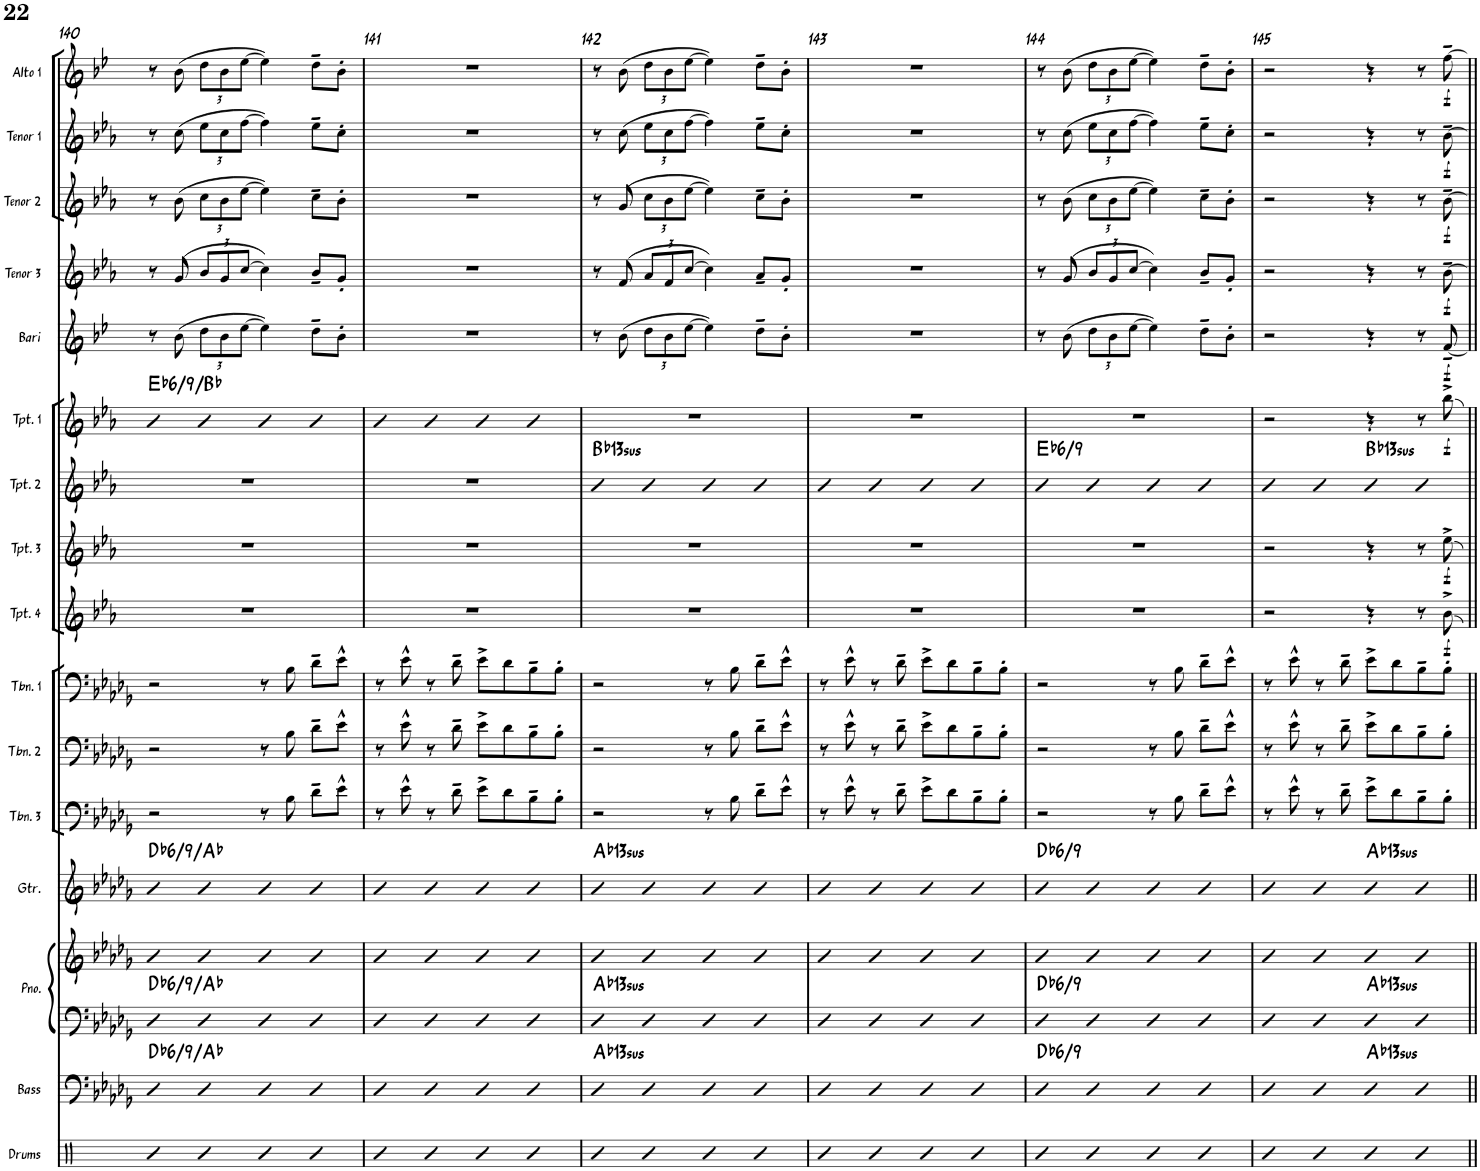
**kern	**kern	**harte	**kern	**kern	**harte	**kern	**harte	**kern	**kern	**kern	**kern	**dynam	**kern	**dynam	**kern	**harte	**kern	**dynam	**harte	**kern	**dynam	**kern	**dynam	**kern	**dynam	**kern	**dynam	**kern	**dynam
*part16	*part15	*part15	*part14	*part14	*part14	*part13	*part13	*part12	*part11	*part10	*part9	*part9	*part8	*part8	*part7	*part7	*part6	*part6	*part6	*part5	*part5	*part4	*part4	*part3	*part3	*part2	*part2	*part1	*part1
*staff17	*staff16	*	*staff15	*staff14	*	*staff13	*	*staff12	*staff11	*staff10	*staff9	*staff9	*staff8	*staff8	*staff7	*	*staff6	*staff6	*	*staff5	*staff5	*staff4	*staff4	*staff3	*staff3	*staff2	*staff2	*staff1	*staff1
*I"Drums	*I"Acoustic Bass	*	*I"Piano	*	*	*I"Guitar	*	*I"Trombone 3	*I"Trombone 2	*I"Trombone 1	*I"Trumpet 4	*	*I"Trumpet 3	*	*I"Trumpet 2	*	*I"Trumpet 1	*	*	*I"Bari Sax	*	*I"Tenor Sax 3	*	*I"Tenor Sax 2	*	*I"Tenor Sax 1	*	*I"Alto Sax 1	*
*I'Drums	*I'Bass	*	*I'Pno.	*	*	*I'Gtr.	*	*I'Tbn. 3	*I'Tbn. 2	*I'Tbn. 1	*I'Tpt. 4	*	*I'Tpt. 3	*	*I'Tpt. 2	*	*I'Tpt. 1	*	*	*I'Bari	*	*I'Tenor 3	*	*I'Tenor 2	*	*I'Tenor 1	*	*I'Alto 1	*
!!LO:PB:g=z
*clefX	*clefF4	*	*clefF4	*clefG2	*	*clefG2	*	*clefF4	*clefF4	*clefF4	*clefG2	*	*clefG2	*	*clefG2	*	*clefG2	*	*	*clefG2	*	*clefG2	*	*clefG2	*	*clefG2	*	*clefG2	*
*	*Trd7c12	*	*	*	*	*	*	*	*	*	*Trd1c2	*	*Trd1c2	*	*Trd1c2	*	*Trd1c2	*	*	*Trd12c21	*	*Trd8c14	*	*Trd8c14	*	*Trd8c14	*	*Trd5c9	*
*k[]	*k[b-e-a-d-g-]	*	*k[b-e-a-d-g-]	*k[b-e-a-d-g-]	*	*k[b-e-a-d-g-]	*	*k[b-e-a-d-g-]	*k[b-e-a-d-g-]	*k[b-e-a-d-g-]	*k[b-e-a-]	*	*k[b-e-a-]	*	*k[b-e-a-]	*	*k[b-e-a-]	*	*	*k[b-e-]	*	*k[b-e-a-]	*	*k[b-e-a-]	*	*k[b-e-a-]	*	*k[b-e-]	*
*M4/4	*M4/4	*	*M4/4	*M4/4	*	*M4/4	*	*M4/4	*M4/4	*M4/4	*M4/4	*	*M4/4	*	*M4/4	*	*M4/4	*	*	*M4/4	*	*M4/4	*	*M4/4	*	*M4/4	*	*M4/4	*
=140	=140	=140	=140	=140	=140	=140	=140	=140	=140	=140	=140	=140	=140	=140	=140	=140	=140	=140	=140	=140	=140	=140	=140	=140	=140	=140	=140	=140	=140
!	!	!LO:H:kt=/6	!	!	!LO:H:kt=/6	!	!LO:H:kt=/6	!	!	!	!	!	!	!	!	!	!	!	!LO:H:kt=/6	!	!	!	!	!	!	!	!	!	!
4R	4D-	Db:maj6(9)/5	4D-	4b-	Db:maj6(9)/5	4B-	Db:maj6(9)/5	2r	2r	2r	1r	.	1r	.	1r	.	4b-	.	Eb:maj6(9)/5	8r	.	8r	.	8r	.	8r	.	8r	.
.	.	.	.	.	.	.	.	.	.	.	.	.	.	.	.	.	.	.	.	(8b-\	.	(8g/	.	(8b-\	.	(8cc\	.	(8b-\	.
*	*	*	*	*	*	*	*	*	*	*	*	*	*	*	*	*	*	*	*	*Xbrackettup	*	*Xbrackettup	*	*Xbrackettup	*	*Xbrackettup	*	*Xbrackettup	*
4R	4D-	.	4D-	4b-	.	4B-	.	.	.	.	.	.	.	.	.	.	4b-	.	.	12dd\L	.	12b-/L	.	12cc\L	.	12ee-\L	.	12dd\L	.
.	.	.	.	.	.	.	.	.	.	.	.	.	.	.	.	.	.	.	.	12b-\	.	12g/	.	12b-\	.	12cc\	.	12b-\	.
.	.	.	.	.	.	.	.	.	.	.	.	.	.	.	.	.	.	.	.	[12ee-\J	.	[12cc/J	.	[12ee-\J	.	[12ff\J	.	[12ee-\J	.
4R	4D-	.	4D-	4b-	.	4B-	.	8r	8r	8r	.	.	.	.	.	.	4b-	.	.	4ee-\])	.	4cc\])	.	4ee-\])	.	4ff\])	.	4ee-\])	.
.	.	.	.	.	.	.	.	8B-\	8B-\	8B-\	.	.	.	.	.	.	.	.	.	.	.	.	.	.	.	.	.	.	.
4R	4D-	.	4D-	4b-	.	4B-	.	8d-~\L	8d-~\L	8d-~\L	.	.	.	.	.	.	4b-	.	.	8dd~\L	.	8b-~/L	.	8cc~\L	.	8ee-~\L	.	8dd~\L	.
.	.	.	.	.	.	.	.	8e-^^\J	8e-^^\J	8e-^^\J	.	.	.	.	.	.	.	.	.	8b-'\J	.	8g'/J	.	8b-'\J	.	8cc'\J	.	8b-'\J	.
=141	=141	=141	=141	=141	=141	=141	=141	=141	=141	=141	=141	=141	=141	=141	=141	=141	=141	=141	=141	=141	=141	=141	=141	=141	=141	=141	=141	=141	=141
4R	4D-	.	4D-	4b-	.	4B-	.	8r	8r	8r	1r	.	1r	.	1r	.	4b-	.	.	1r	.	1r	.	1r	.	1r	.	1r	.
.	.	.	.	.	.	.	.	8e-^^\	8e-^^\	8e-^^\	.	.	.	.	.	.	.	.	.	.	.	.	.	.	.	.	.	.	.
4R	4D-	.	4D-	4b-	.	4B-	.	8r	8r	8r	.	.	.	.	.	.	4b-	.	.	.	.	.	.	.	.	.	.	.	.
.	.	.	.	.	.	.	.	8d-~\	8d-~\	8d-~\	.	.	.	.	.	.	.	.	.	.	.	.	.	.	.	.	.	.	.
4R	4D-	.	4D-	4b-	.	4B-	.	8e-^\L	8e-^\L	8e-^\L	.	.	.	.	.	.	4b-	.	.	.	.	.	.	.	.	.	.	.	.
.	.	.	.	.	.	.	.	8d-\	8d-\	8d-\	.	.	.	.	.	.	.	.	.	.	.	.	.	.	.	.	.	.	.
4R	4D-	.	4D-	4b-	.	4B-	.	8B-~\	8B-~\	8B-~\	.	.	.	.	.	.	4b-	.	.	.	.	.	.	.	.	.	.	.	.
.	.	.	.	.	.	.	.	8B-'\J	8B-'\J	8B-'\J	.	.	.	.	.	.	.	.	.	.	.	.	.	.	.	.	.	.	.
=142	=142	=142	=142	=142	=142	=142	=142	=142	=142	=142	=142	=142	=142	=142	=142	=142	=142	=142	=142	=142	=142	=142	=142	=142	=142	=142	=142	=142	=142
!	!	!LO:H:kt=13sus	!	!	!LO:H:kt=13sus	!	!LO:H:kt=13sus	!	!	!	!	!	!	!	!	!LO:H:kt=13sus	!	!	!	!	!	!	!	!	!	!	!	!	!
4R	4D-	Ab:sus4(7,9,11,13)	4D-	4b-	Ab:sus4(7,9,11,13)	4B-	Ab:sus4(7,9,11,13)	2r	2r	2r	1r	.	1r	.	4b-	Bb:sus4(7,9,11,13)	1r	.	.	8r	.	8r	.	8r	.	8r	.	8r	.
.	.	.	.	.	.	.	.	.	.	.	.	.	.	.	.	.	.	.	.	(8b-\	.	(8f/	.	(8g/	.	(8cc\	.	(8b-\	.
4R	4D-	.	4D-	4b-	.	4B-	.	.	.	.	.	.	.	.	4b-	.	.	.	.	12dd\L	.	12a-/L	.	12cc\L	.	12ee-\L	.	12dd\L	.
.	.	.	.	.	.	.	.	.	.	.	.	.	.	.	.	.	.	.	.	12b-\	.	12f/	.	12b-\	.	12cc\	.	12b-\	.
.	.	.	.	.	.	.	.	.	.	.	.	.	.	.	.	.	.	.	.	[12ee-\J	.	[12cc/J	.	[12ee-\J	.	[12ff\J	.	[12ee-\J	.
4R	4D-	.	4D-	4b-	.	4B-	.	8r	8r	8r	.	.	.	.	4b-	.	.	.	.	4ee-\])	.	4cc\])	.	4ee-\])	.	4ff\])	.	4ee-\])	.
.	.	.	.	.	.	.	.	8B-\	8B-\	8B-\	.	.	.	.	.	.	.	.	.	.	.	.	.	.	.	.	.	.	.
4R	4D-	.	4D-	4b-	.	4B-	.	8d-~\L	8d-~\L	8d-~\L	.	.	.	.	4b-	.	.	.	.	8dd~\L	.	8a-~/L	.	8cc~\L	.	8ee-~\L	.	8dd~\L	.
.	.	.	.	.	.	.	.	8e-^^\J	8e-^^\J	8e-^^\J	.	.	.	.	.	.	.	.	.	8b-'\J	.	8g'/J	.	8b-'\J	.	8cc'\J	.	8b-'\J	.
=143	=143	=143	=143	=143	=143	=143	=143	=143	=143	=143	=143	=143	=143	=143	=143	=143	=143	=143	=143	=143	=143	=143	=143	=143	=143	=143	=143	=143	=143
4R	4D-	.	4D-	4b-	.	4B-	.	8r	8r	8r	1r	.	1r	.	4b-	.	1r	.	.	1r	.	1r	.	1r	.	1r	.	1r	.
.	.	.	.	.	.	.	.	8e-^^\	8e-^^\	8e-^^\	.	.	.	.	.	.	.	.	.	.	.	.	.	.	.	.	.	.	.
4R	4D-	.	4D-	4b-	.	4B-	.	8r	8r	8r	.	.	.	.	4b-	.	.	.	.	.	.	.	.	.	.	.	.	.	.
.	.	.	.	.	.	.	.	8d-~\	8d-~\	8d-~\	.	.	.	.	.	.	.	.	.	.	.	.	.	.	.	.	.	.	.
4R	4D-	.	4D-	4b-	.	4B-	.	8e-^\L	8e-^\L	8e-^\L	.	.	.	.	4b-	.	.	.	.	.	.	.	.	.	.	.	.	.	.
.	.	.	.	.	.	.	.	8d-\	8d-\	8d-\	.	.	.	.	.	.	.	.	.	.	.	.	.	.	.	.	.	.	.
4R	4D-	.	4D-	4b-	.	4B-	.	8B-~\	8B-~\	8B-~\	.	.	.	.	4b-	.	.	.	.	.	.	.	.	.	.	.	.	.	.
.	.	.	.	.	.	.	.	8B-'\J	8B-'\J	8B-'\J	.	.	.	.	.	.	.	.	.	.	.	.	.	.	.	.	.	.	.
=144	=144	=144	=144	=144	=144	=144	=144	=144	=144	=144	=144	=144	=144	=144	=144	=144	=144	=144	=144	=144	=144	=144	=144	=144	=144	=144	=144	=144	=144
!	!	!LO:H:kt=/6	!	!	!LO:H:kt=/6	!	!LO:H:kt=/6	!	!	!	!	!	!	!	!	!LO:H:kt=/6	!	!	!	!	!	!	!	!	!	!	!	!	!
4R	4D-	Db:maj6(9)	4D-	4b-	Db:maj6(9)	4B-	Db:maj6(9)	2r	2r	2r	1r	.	1r	.	4b-	Eb:maj6(9)	1r	.	.	8r	.	8r	.	8r	.	8r	.	8r	.
.	.	.	.	.	.	.	.	.	.	.	.	.	.	.	.	.	.	.	.	(8b-\	.	(8g/	.	(8b-\	.	(8cc\	.	(8b-\	.
4R	4D-	.	4D-	4b-	.	4B-	.	.	.	.	.	.	.	.	4b-	.	.	.	.	12dd\L	.	12b-/L	.	12cc\L	.	12ee-\L	.	12dd\L	.
.	.	.	.	.	.	.	.	.	.	.	.	.	.	.	.	.	.	.	.	12b-\	.	12g/	.	12b-\	.	12cc\	.	12b-\	.
.	.	.	.	.	.	.	.	.	.	.	.	.	.	.	.	.	.	.	.	[12ee-\J	.	[12cc/J	.	[12ee-\J	.	[12ff\J	.	[12ee-\J	.
4R	4D-	.	4D-	4b-	.	4B-	.	8r	8r	8r	.	.	.	.	4b-	.	.	.	.	4ee-\])	.	4cc\])	.	4ee-\])	.	4ff\])	.	4ee-\])	.
.	.	.	.	.	.	.	.	8B-\	8B-\	8B-\	.	.	.	.	.	.	.	.	.	.	.	.	.	.	.	.	.	.	.
4R	4D-	.	4D-	4b-	.	4B-	.	8d-~\L	8d-~\L	8d-~\L	.	.	.	.	4b-	.	.	.	.	8dd~\L	.	8b-~/L	.	8cc~\L	.	8ee-~\L	.	8dd~\L	.
.	.	.	.	.	.	.	.	8e-^^\J	8e-^^\J	8e-^^\J	.	.	.	.	.	.	.	.	.	8b-'\J	.	8g'/J	.	8b-'\J	.	8cc'\J	.	8b-'\J	.
=145	=145	=145	=145	=145	=145	=145	=145	=145	=145	=145	=145	=145	=145	=145	=145	=145	=145	=145	=145	=145	=145	=145	=145	=145	=145	=145	=145	=145	=145
4R	4D-	.	4D-	4b-	.	4B-	.	8r	8r	8r	2r	.	2r	.	4b-	.	2r	.	.	2r	.	2r	.	2r	.	2r	.	2r	.
.	.	.	.	.	.	.	.	8e-^^\	8e-^^\	8e-^^\	.	.	.	.	.	.	.	.	.	.	.	.	.	.	.	.	.	.	.
4R	4D-	.	4D-	4b-	.	4B-	.	8r	8r	8r	.	.	.	.	4b-	.	.	.	.	.	.	.	.	.	.	.	.	.	.
.	.	.	.	.	.	.	.	8d-~\	8d-~\	8d-~\	.	.	.	.	.	.	.	.	.	.	.	.	.	.	.	.	.	.	.
!	!	!LO:H:kt=13sus	!	!	!LO:H:kt=13sus	!	!LO:H:kt=13sus	!	!	!	!	!	!	!	!	!LO:H:kt=13sus	!	!	!	!	!	!	!	!	!	!	!	!	!
4R	4D-	Ab:sus4(7,9,11,13)	4D-	4b-	Ab:sus4(7,9,11,13)	4B-	Ab:sus4(7,9,11,13)	8e-^\L	8e-^\L	8e-^\L	4r	.	4r	.	4b-	Bb:sus4(7,9,11,13)	4r	.	.	4r	.	4r	.	4r	.	4r	.	4r	.
.	.	.	.	.	.	.	.	8d-\	8d-\	8d-\	.	.	.	.	.	.	.	.	.	.	.	.	.	.	.	.	.	.	.
4R	4D-	.	4D-	4b-	.	4B-	.	8B-~\	8B-~\	8B-~\	8r	.	8r	.	4b-	.	8r	.	.	8r	.	8r	.	8r	.	8r	.	8r	.
!	!	!	!	!	!	!	!	!	!	!	!	!LO:DY:b	!	!LO:DY:b	!	!	!	!LO:DY:b	!	!	!LO:DY:b	!	!LO:DY:b	!	!LO:DY:b	!	!LO:DY:b	!	!LO:DY:b
.	.	.	.	.	.	.	.	8B-'\J	8B-'\J	8B-'\J	8b-^\	f	8ee-^\	f	.	.	8bb-^\	f	.	[8f~/	f	[8b-~\	f	[8b-~\	f	[8b-~\	f	[8ff~\	f
=||	=||	=||	=||	=||	=||	=||	=||	=||	=||	=||	=||	=||	=||	=||	=||	=||	=||	=||	=||	=||	=||	=||	=||	=||	=||	=||	=||	=||	=||
*-	*-	*-	*-	*-	*-	*-	*-	*-	*-	*-	*-	*-	*-	*-	*-	*-	*-	*-	*-	*-	*-	*-	*-	*-	*-	*-	*-	*-	*-
